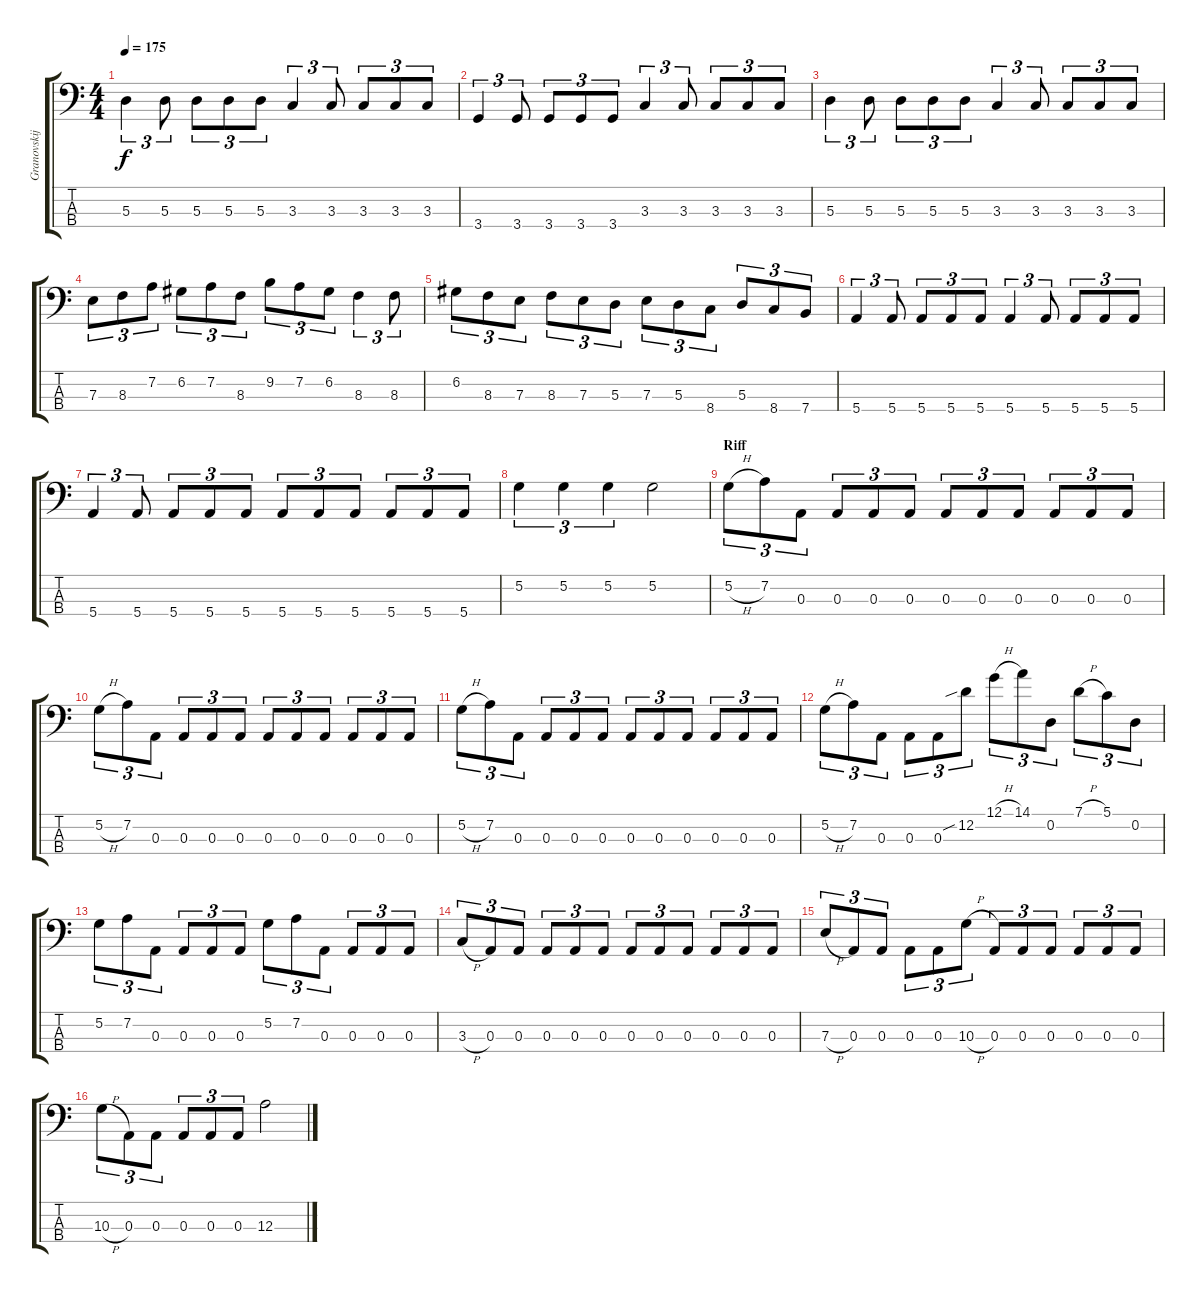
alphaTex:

\track ("Granovskij" "Granovskij") {instrument electricbassfinger}
\staff {score tabs}
\tuning (G2 D2 A1 E1) {hide}
\ts (4 4)
\tempo 175
\clef f4
\ks c
5.3.4{tu (3 2) dy f} 5.3.8{tu (3 2)} 5.3.8{tu (3 2)} 5.3.8{tu (3 2)} 5.3.8{tu (3 2)} 3.3.4{tu (3 2)} 3.3.8{tu (3 2)} 3.3.8{tu (3 2)} 3.3.8{tu (3 2)} 3.3.8{tu (3 2)} |
3.4.4{tu (3 2)} 3.4.8{tu (3 2)} 3.4.8{tu (3 2)} 3.4.8{tu (3 2)} 3.4.8{tu (3 2)} 3.3.4{tu (3 2)} 3.3.8{tu (3 2)} 3.3.8{tu (3 2)} 3.3.8{tu (3 2)} 3.3.8{tu (3 2)} |
5.3.4{tu (3 2)} 5.3.8{tu (3 2)} 5.3.8{tu (3 2)} 5.3.8{tu (3 2)} 5.3.8{tu (3 2)} 3.3.4{tu (3 2)} 3.3.8{tu (3 2)} 3.3.8{tu (3 2)} 3.3.8{tu (3 2)} 3.3.8{tu (3 2)} |
7.3.8{tu (3 2)} 8.3.8{tu (3 2)} 7.2.8{tu (3 2)} 6.2.8{tu (3 2)} 7.2.8{tu (3 2)} 8.3.8{tu (3 2)} 9.2.8{tu (3 2)} 7.2.8{tu (3 2)} 6.2.8{tu (3 2)} 8.3.4{tu (3 2)} 8.3.8{tu (3 2)} |
6.2.8{tu (3 2)} 8.3.8{tu (3 2)} 7.3.8{tu (3 2)} 8.3.8{tu (3 2)} 7.3.8{tu (3 2)} 5.3.8{tu (3 2)} 7.3.8{tu (3 2)} 5.3.8{tu (3 2)} 8.4.8{tu (3 2)} 5.3.8{tu (3 2)} 8.4.8{tu (3 2)} 7.4.8{tu (3 2)} |
5.4.4{tu (3 2)} 5.4.8{tu (3 2)} 5.4.8{tu (3 2)} 5.4.8{tu (3 2)} 5.4.8{tu (3 2)} 5.4.4{tu (3 2)} 5.4.8{tu (3 2)} 5.4.8{tu (3 2)} 5.4.8{tu (3 2)} 5.4.8{tu (3 2)} |
5.4.4{tu (3 2)} 5.4.8{tu (3 2)} 5.4.8{tu (3 2)} 5.4.8{tu (3 2)} 5.4.8{tu (3 2)} 5.4.8{tu (3 2)} 5.4.8{tu (3 2)} 5.4.8{tu (3 2)} 5.4.8{tu (3 2)} 5.4.8{tu (3 2)} 5.4.8{tu (3 2)} |
5.2.4{tu (3 2)} 5.2.4{tu (3 2)} 5.2.4{tu (3 2)} 5.2.2 |
\section ("" "Riff")
5.2{h}.8{tu (3 2)} 7.2.8{tu (3 2)} 0.3.8{tu (3 2)} 0.3.8{tu (3 2)} 0.3.8{tu (3 2)} 0.3.8{tu (3 2)} 0.3.8{tu (3 2)} 0.3.8{tu (3 2)} 0.3.8{tu (3 2)} 0.3.8{tu (3 2)} 0.3.8{tu (3 2)} 0.3.8{tu (3 2)} |
5.2{h}.8{tu (3 2)} 7.2.8{tu (3 2)} 0.3.8{tu (3 2)} 0.3.8{tu (3 2)} 0.3.8{tu (3 2)} 0.3.8{tu (3 2)} 0.3.8{tu (3 2)} 0.3.8{tu (3 2)} 0.3.8{tu (3 2)} 0.3.8{tu (3 2)} 0.3.8{tu (3 2)} 0.3.8{tu (3 2)} |
5.2{h}.8{tu (3 2)} 7.2.8{tu (3 2)} 0.3.8{tu (3 2)} 0.3.8{tu (3 2)} 0.3.8{tu (3 2)} 0.3.8{tu (3 2)} 0.3.8{tu (3 2)} 0.3.8{tu (3 2)} 0.3.8{tu (3 2)} 0.3.8{tu (3 2)} 0.3.8{tu (3 2)} 0.3.8{tu (3 2)} |
5.2{h}.8{tu (3 2)} 7.2.8{tu (3 2)} 0.3.8{tu (3 2)} 0.3.8{tu (3 2)} 0.3.8{tu (3 2)} 12.2{sib}.8{tu (3 2)} 12.1{h}.8{tu (3 2)} 14.1.8{tu (3 2)} 0.2.8{tu (3 2)} 7.1{h}.8{tu (3 2)} 5.1.8{tu (3 2)} 0.2.8{tu (3 2)} |
5.2.8{tu (3 2)} 7.2.8{tu (3 2)} 0.3.8{tu (3 2)} 0.3.8{tu (3 2)} 0.3.8{tu (3 2)} 0.3.8{tu (3 2)} 5.2.8{tu (3 2)} 7.2.8{tu (3 2)} 0.3.8{tu (3 2)} 0.3.8{tu (3 2)} 0.3.8{tu (3 2)} 0.3.8{tu (3 2)} |
3.3{h}.8{tu (3 2)} 0.3.8{tu (3 2)} 0.3.8{tu (3 2)} 0.3.8{tu (3 2)} 0.3.8{tu (3 2)} 0.3.8{tu (3 2)} 0.3.8{tu (3 2)} 0.3.8{tu (3 2)} 0.3.8{tu (3 2)} 0.3.8{tu (3 2)} 0.3.8{tu (3 2)} 0.3.8{tu (3 2)} |
7.3{h}.8{tu (3 2)} 0.3.8{tu (3 2)} 0.3.8{tu (3 2)} 0.3.8{tu (3 2)} 0.3.8{tu (3 2)} 10.3{h}.8{tu (3 2)} 0.3.8{tu (3 2)} 0.3.8{tu (3 2)} 0.3.8{tu (3 2)} 0.3.8{tu (3 2)} 0.3.8{tu (3 2)} 0.3.8{tu (3 2)} |
10.3{h}.8{tu (3 2)} 0.3.8{tu (3 2)} 0.3.8{tu (3 2)} 0.3.8{tu (3 2)} 0.3.8{tu (3 2)} 0.3.8{tu (3 2)} 12.3.2
